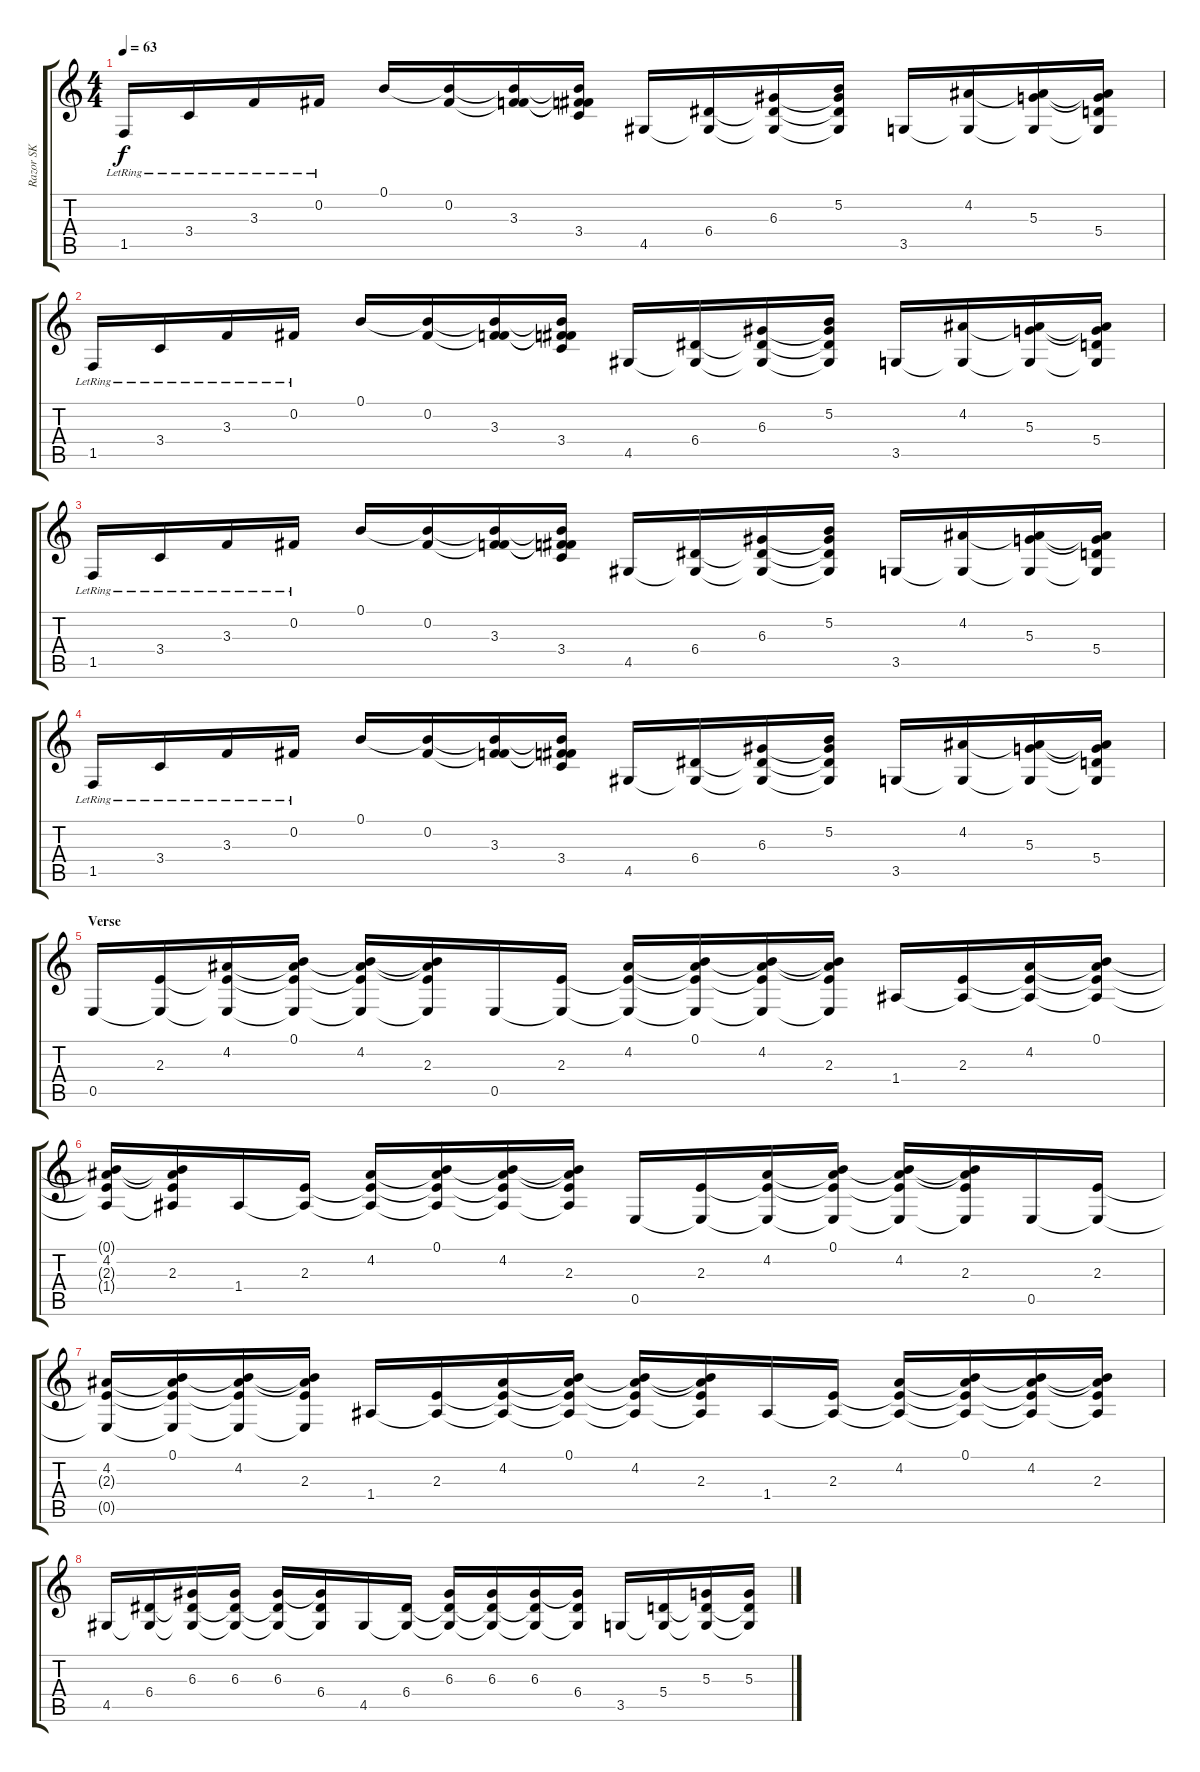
\track ("Razor SK" "Razor SK") {instrument distortionguitar}
\staff {score tabs}
\tuning (B3 Gb3 D3 A2 E2 B1) {hide}
\ts (4 4)
\tempo 63
\clef g2
\ks c
1.5{lr}.16{dy f} 3.4{lr}.16 3.3{lr}.16 0.2{lr}.16 0.1.16 (0.1{t} 0.2).16 (0.1{t} 0.2{t} 3.3).16 (0.1{t} 0.2{t} 3.3{t} 3.4).16 4.5.16 (6.4 4.5{t}).16 (6.3 6.4{t} 4.5{t}).16 (5.2 6.3{t} 6.4{t} 4.5{t}).16 3.5.16 (4.2 3.5{t}).16 (4.2{t} 5.3 3.5{t}).16 (4.2{t} 5.3{t} 5.4 3.5{t}).16 |
1.5{lr}.16 3.4{lr}.16 3.3{lr}.16 0.2{lr}.16 0.1.16 (0.1{t} 0.2).16 (0.1{t} 0.2{t} 3.3).16 (0.1{t} 0.2{t} 3.3{t} 3.4).16 4.5.16 (6.4 4.5{t}).16 (6.3 6.4{t} 4.5{t}).16 (5.2 6.3{t} 6.4{t} 4.5{t}).16 3.5.16 (4.2 3.5{t}).16 (4.2{t} 5.3 3.5{t}).16 (4.2{t} 5.3{t} 5.4 3.5{t}).16 |
1.5{lr}.16 3.4{lr}.16 3.3{lr}.16 0.2{lr}.16 0.1.16 (0.1{t} 0.2).16 (0.1{t} 0.2{t} 3.3).16 (0.1{t} 0.2{t} 3.3{t} 3.4).16 4.5.16 (6.4 4.5{t}).16 (6.3 6.4{t} 4.5{t}).16 (5.2 6.3{t} 6.4{t} 4.5{t}).16 3.5.16 (4.2 3.5{t}).16 (4.2{t} 5.3 3.5{t}).16 (4.2{t} 5.3{t} 5.4 3.5{t}).16 |
1.5{lr}.16 3.4{lr}.16 3.3{lr}.16 0.2{lr}.16 0.1.16 (0.1{t} 0.2).16 (0.1{t} 0.2{t} 3.3).16 (0.1{t} 0.2{t} 3.3{t} 3.4).16 4.5.16 (6.4 4.5{t}).16 (6.3 6.4{t} 4.5{t}).16 (5.2 6.3{t} 6.4{t} 4.5{t}).16 3.5.16 (4.2 3.5{t}).16 (4.2{t} 5.3 3.5{t}).16 (4.2{t} 5.3{t} 5.4 3.5{t}).16 |
\section ("" "Verse ")
0.5.16 (2.3 0.5{t}).16 (4.2 2.3{t} 0.5{t}).16 (0.1 4.2{t} 2.3{t} 0.5{t}).16 (0.1{t} 4.2 2.3{t} 0.5{t}).16 (0.1{t} 4.2{t} 2.3 0.5{t}).16 0.5.16 (2.3 0.5{t}).16 (4.2 2.3{t} 0.5{t}).16 (0.1 4.2{t} 2.3{t} 0.5{t}).16 (0.1{t} 4.2 2.3{t} 0.5{t}).16 (0.1{t} 4.2{t} 2.3 0.5{t}).16 1.4.16 (2.3 1.4{t}).16 (4.2 2.3{t} 1.4{t}).16 (0.1 4.2{t} 2.3{t} 1.4{t}).16 |
(0.1{t} 4.2 2.3{t} 1.4{t}).16 (0.1{t} 4.2{t} 2.3 1.4{t}).16 1.4.16 (2.3 1.4{t}).16 (4.2 2.3{t} 1.4{t}).16 (0.1 4.2{t} 2.3{t} 1.4{t}).16 (0.1{t} 4.2 2.3{t} 1.4{t}).16 (0.1{t} 4.2{t} 2.3 1.4{t}).16 0.5.16 (2.3 0.5{t}).16 (4.2 2.3{t} 0.5{t}).16 (0.1 4.2{t} 2.3{t} 0.5{t}).16 (0.1{t} 4.2 2.3{t} 0.5{t}).16 (0.1{t} 4.2{t} 2.3 0.5{t}).16 0.5.16 (2.3 0.5{t}).16 |
(4.2 2.3{t} 0.5{t}).16 (0.1 4.2{t} 2.3{t} 0.5{t}).16 (0.1{t} 4.2 2.3{t} 0.5{t}).16 (0.1{t} 4.2{t} 2.3 0.5{t}).16 1.4.16 (2.3 1.4{t}).16 (4.2 2.3{t} 1.4{t}).16 (0.1 4.2{t} 2.3{t} 1.4{t}).16 (0.1{t} 4.2 2.3{t} 1.4{t}).16 (0.1{t} 4.2{t} 2.3 1.4{t}).16 1.4.16 (2.3 1.4{t}).16 (4.2 2.3{t} 1.4{t}).16 (0.1 4.2{t} 2.3{t} 1.4{t}).16 (0.1{t} 4.2 2.3{t} 1.4{t}).16 (0.1{t} 4.2{t} 2.3 1.4{t}).16 |
4.5.16 (6.4 4.5{t}).16 (6.3 6.4{t} 4.5{t}).16 (6.3 6.4{t} 4.5{t}).16 (6.3 6.4{t} 4.5{t}).16 (6.3{t} 6.4 4.5{t}).16 4.5.16 (6.4 4.5{t}).16 (6.3 6.4{t} 4.5{t}).16 (6.3 6.4{t} 4.5{t}).16 (6.3 6.4{t} 4.5{t}).16 (6.3{t} 6.4 4.5{t}).16 3.5.16 (5.4 3.5{t}).16 (5.3 5.4{t} 3.5{t}).16 (5.3 5.4{t} 3.5{t}).16
